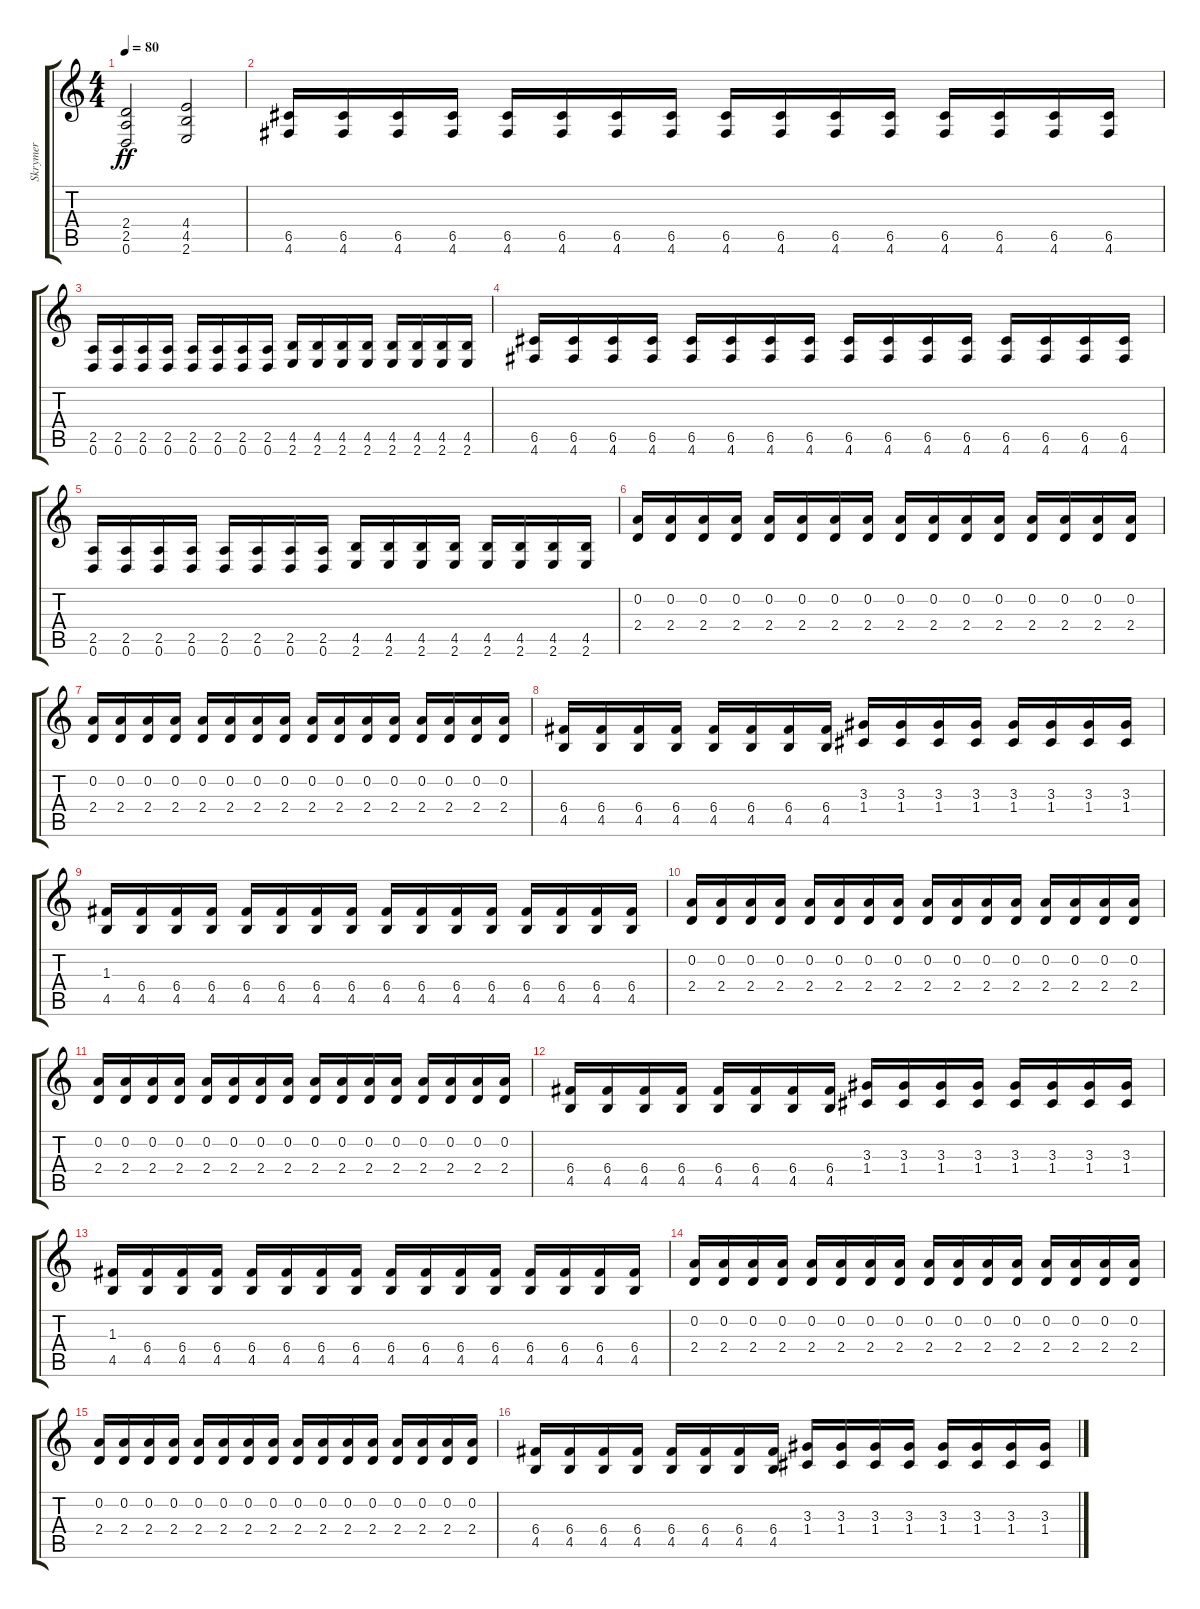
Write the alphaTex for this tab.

\track ("Skrymer" "Skrymer") {instrument distortionguitar}
\staff {score tabs}
\tuning (D4 A3 F3 C3 G2 D2) {hide}
\ts (4 4)
\tempo 80
\clef g2
\ks c
(2.4 2.5 0.6).2{dy ff} (4.4 4.5 2.6).2 |
(6.5 4.6).16 (6.5 4.6).16 (6.5 4.6).16 (6.5 4.6).16 (6.5 4.6).16 (6.5 4.6).16 (6.5 4.6).16 (6.5 4.6).16 (6.5 4.6).16 (6.5 4.6).16 (6.5 4.6).16 (6.5 4.6).16 (6.5 4.6).16 (6.5 4.6).16 (6.5 4.6).16 (6.5 4.6).16 |
(2.5 0.6).16 (2.5 0.6).16 (2.5 0.6).16 (2.5 0.6).16 (2.5 0.6).16 (2.5 0.6).16 (2.5 0.6).16 (2.5 0.6).16 (4.5 2.6).16 (4.5 2.6).16 (4.5 2.6).16 (4.5 2.6).16 (4.5 2.6).16 (4.5 2.6).16 (4.5 2.6).16 (4.5 2.6).16 |
(6.5 4.6).16 (6.5 4.6).16 (6.5 4.6).16 (6.5 4.6).16 (6.5 4.6).16 (6.5 4.6).16 (6.5 4.6).16 (6.5 4.6).16 (6.5 4.6).16 (6.5 4.6).16 (6.5 4.6).16 (6.5 4.6).16 (6.5 4.6).16 (6.5 4.6).16 (6.5 4.6).16 (6.5 4.6).16 |
(2.5 0.6).16 (2.5 0.6).16 (2.5 0.6).16 (2.5 0.6).16 (2.5 0.6).16 (2.5 0.6).16 (2.5 0.6).16 (2.5 0.6).16 (4.5 2.6).16 (4.5 2.6).16 (4.5 2.6).16 (4.5 2.6).16 (4.5 2.6).16 (4.5 2.6).16 (4.5 2.6).16 (4.5 2.6).16 |
(0.2 2.4).16 (0.2 2.4).16 (0.2 2.4).16 (0.2 2.4).16 (0.2 2.4).16 (0.2 2.4).16 (0.2 2.4).16 (0.2 2.4).16 (0.2 2.4).16 (0.2 2.4).16 (0.2 2.4).16 (0.2 2.4).16 (0.2 2.4).16 (0.2 2.4).16 (0.2 2.4).16 (0.2 2.4).16 |
(0.2 2.4).16 (0.2 2.4).16 (0.2 2.4).16 (0.2 2.4).16 (0.2 2.4).16 (0.2 2.4).16 (0.2 2.4).16 (0.2 2.4).16 (0.2 2.4).16 (0.2 2.4).16 (0.2 2.4).16 (0.2 2.4).16 (0.2 2.4).16 (0.2 2.4).16 (0.2 2.4).16 (0.2 2.4).16 |
(6.4 4.5).16 (6.4 4.5).16 (6.4 4.5).16 (6.4 4.5).16 (6.4 4.5).16 (6.4 4.5).16 (6.4 4.5).16 (6.4 4.5).16 (3.3 1.4).16 (3.3 1.4).16 (3.3 1.4).16 (3.3 1.4).16 (3.3 1.4).16 (3.3 1.4).16 (3.3 1.4).16 (3.3 1.4).16 |
(1.3 4.5).16 (6.4 4.5).16 (6.4 4.5).16 (6.4 4.5).16 (6.4 4.5).16 (6.4 4.5).16 (6.4 4.5).16 (6.4 4.5).16 (6.4 4.5).16 (6.4 4.5).16 (6.4 4.5).16 (6.4 4.5).16 (6.4 4.5).16 (6.4 4.5).16 (6.4 4.5).16 (6.4 4.5).16 |
(0.2 2.4).16 (0.2 2.4).16 (0.2 2.4).16 (0.2 2.4).16 (0.2 2.4).16 (0.2 2.4).16 (0.2 2.4).16 (0.2 2.4).16 (0.2 2.4).16 (0.2 2.4).16 (0.2 2.4).16 (0.2 2.4).16 (0.2 2.4).16 (0.2 2.4).16 (0.2 2.4).16 (0.2 2.4).16 |
(0.2 2.4).16 (0.2 2.4).16 (0.2 2.4).16 (0.2 2.4).16 (0.2 2.4).16 (0.2 2.4).16 (0.2 2.4).16 (0.2 2.4).16 (0.2 2.4).16 (0.2 2.4).16 (0.2 2.4).16 (0.2 2.4).16 (0.2 2.4).16 (0.2 2.4).16 (0.2 2.4).16 (0.2 2.4).16 |
(6.4 4.5).16 (6.4 4.5).16 (6.4 4.5).16 (6.4 4.5).16 (6.4 4.5).16 (6.4 4.5).16 (6.4 4.5).16 (6.4 4.5).16 (3.3 1.4).16 (3.3 1.4).16 (3.3 1.4).16 (3.3 1.4).16 (3.3 1.4).16 (3.3 1.4).16 (3.3 1.4).16 (3.3 1.4).16 |
(1.3 4.5).16 (6.4 4.5).16 (6.4 4.5).16 (6.4 4.5).16 (6.4 4.5).16 (6.4 4.5).16 (6.4 4.5).16 (6.4 4.5).16 (6.4 4.5).16 (6.4 4.5).16 (6.4 4.5).16 (6.4 4.5).16 (6.4 4.5).16 (6.4 4.5).16 (6.4 4.5).16 (6.4 4.5).16 |
(0.2 2.4).16 (0.2 2.4).16 (0.2 2.4).16 (0.2 2.4).16 (0.2 2.4).16 (0.2 2.4).16 (0.2 2.4).16 (0.2 2.4).16 (0.2 2.4).16 (0.2 2.4).16 (0.2 2.4).16 (0.2 2.4).16 (0.2 2.4).16 (0.2 2.4).16 (0.2 2.4).16 (0.2 2.4).16 |
(0.2 2.4).16 (0.2 2.4).16 (0.2 2.4).16 (0.2 2.4).16 (0.2 2.4).16 (0.2 2.4).16 (0.2 2.4).16 (0.2 2.4).16 (0.2 2.4).16 (0.2 2.4).16 (0.2 2.4).16 (0.2 2.4).16 (0.2 2.4).16 (0.2 2.4).16 (0.2 2.4).16 (0.2 2.4).16 |
(6.4 4.5).16 (6.4 4.5).16 (6.4 4.5).16 (6.4 4.5).16 (6.4 4.5).16 (6.4 4.5).16 (6.4 4.5).16 (6.4 4.5).16 (3.3 1.4).16 (3.3 1.4).16 (3.3 1.4).16 (3.3 1.4).16 (3.3 1.4).16 (3.3 1.4).16 (3.3 1.4).16 (3.3 1.4).16
